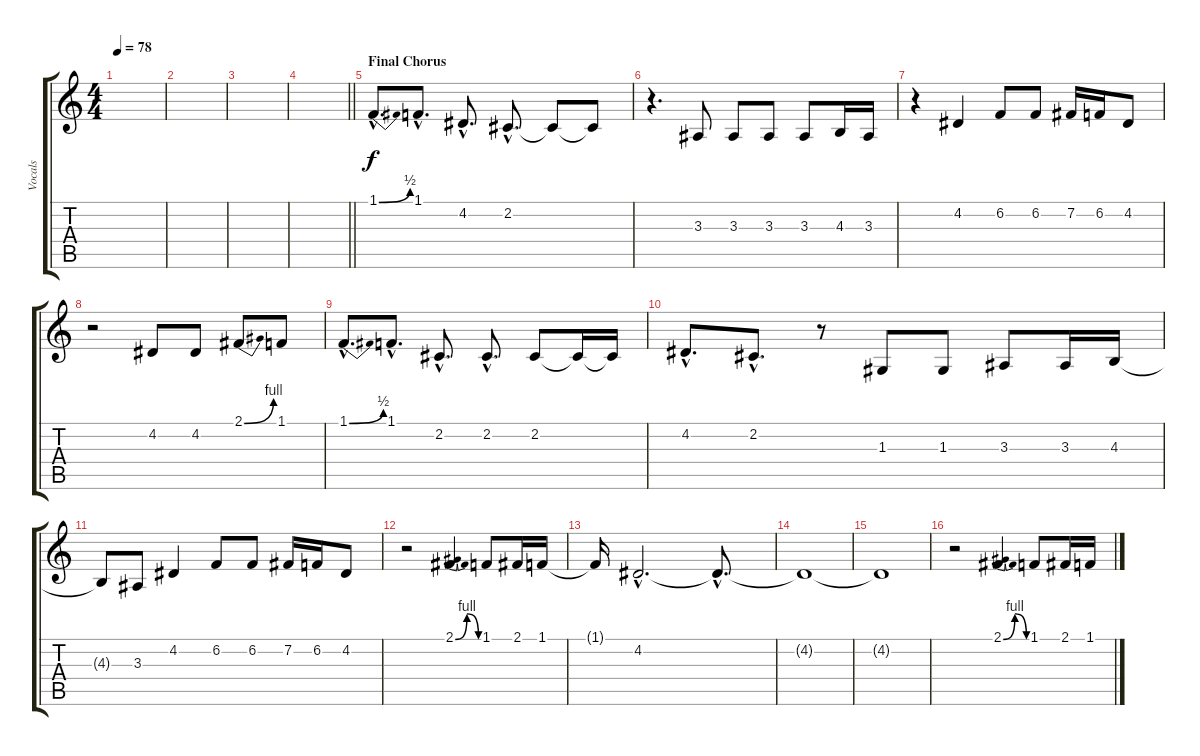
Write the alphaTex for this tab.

\track ("Vocals" "Vocals") {instrument tuba}
\staff {score tabs}
\tuning (E4 B3 G3 D3 A2 E2) {hide}
\ts (4 4)
\tempo 78
\clef g2
\ks c
|
|
|
\barLineRight lightlight
|
\section ("" "Final Chorus")
1.1{be (bend 0 0 60 2) hac}.8{d volume 16} 1.1{hac}.8{d} 4.2{hac}.8{d} 2.2{hac}.8{d} 2.2{t}.8 2.2{t}.8 |
r.4{d} 3.3.8 3.3.8 3.3.8 3.3.8 4.3.16 3.3.16 |
r.4 4.2.4 6.2.8 6.2.8 7.2.16 6.2.16 4.2.8 |
r.2 4.2.8 4.2.8 2.1{be (bend 0 0 60 4)}.8 1.1.8 |
1.1{be (bend 0 0 60 2) hac}.8{d} 1.1{hac}.8{d} 2.2{hac}.8{d} 2.2{hac}.8{d} 2.2.8 2.2{t}.16 2.2{t}.16 |
4.2{hac}.8{d} 2.2{hac}.8{d} r.8 1.3.8 1.3.8 3.3.8 3.3.16 4.3.16 |
4.3{t}.8 3.3.8 4.2.4 6.2.8 6.2.8 7.2.16 6.2.16 4.2.8 |
r.2 2.1{be (bendrelease 0 0 15 4 45 4 60 0)}.4 1.1.8 2.1.16 1.1.16 |
1.1{t}.16 4.2{hac}.2{d} 4.2{hac t}.8{d} |
4.2{t}.1 |
4.2{t}.1 |
r.2 2.1{be (bendrelease 0 0 15 4 45 4 60 0)}.4 1.1.8 2.1.16 1.1.16
